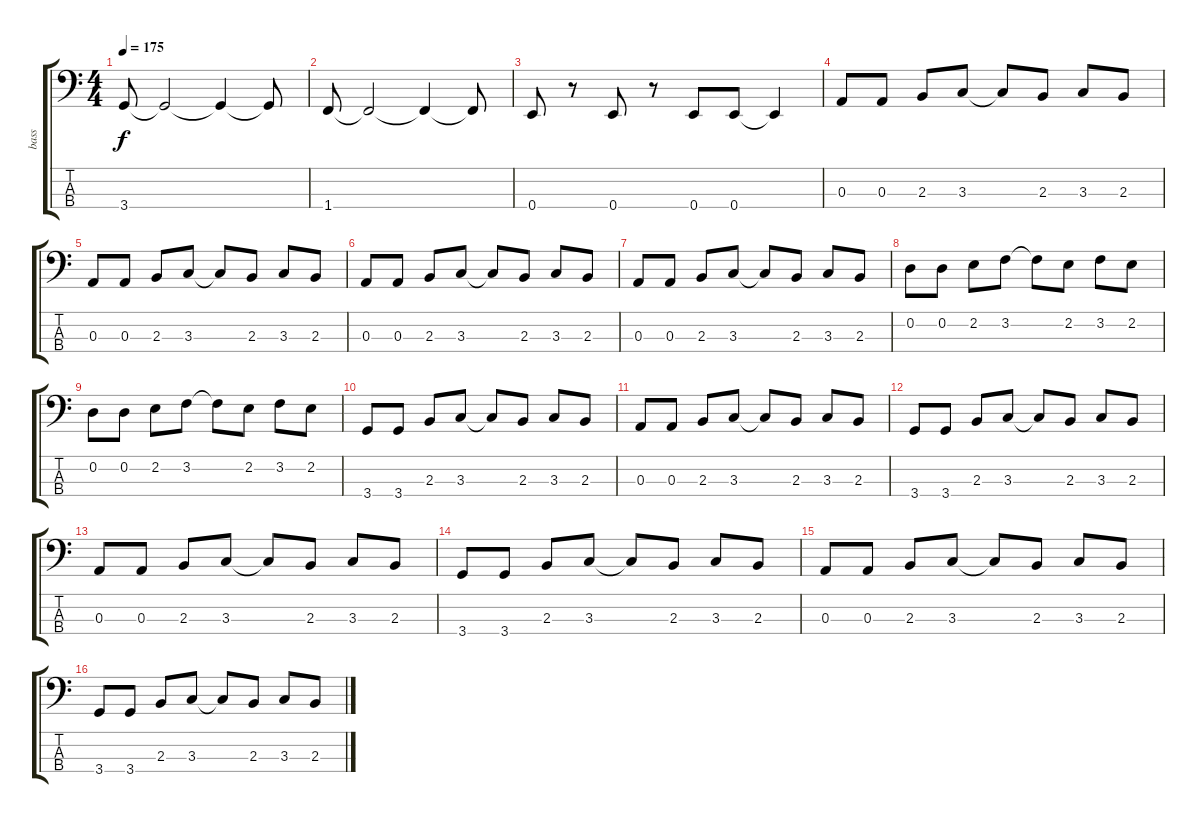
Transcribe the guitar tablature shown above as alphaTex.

\track ("bass" "bass") {instrument electricbassfinger}
\staff {score tabs}
\tuning (G2 D2 A1 E1) {hide}
\ts (4 4)
\tempo 175
\clef f4
\ks c
3.4.8{dy f} 3.4{t}.2 3.4{t}.4 3.4{t}.8 |
1.4.8 1.4{t}.2 1.4{t}.4 1.4{t}.8 |
0.4.8 r.8 0.4.8 r.8 0.4.8 0.4.8 0.4{t}.4 |
0.3.8 0.3.8 2.3.8 3.3.8 3.3{t}.8 2.3.8 3.3.8 2.3.8 |
0.3.8 0.3.8 2.3.8 3.3.8 3.3{t}.8 2.3.8 3.3.8 2.3.8 |
0.3.8 0.3.8 2.3.8 3.3.8 3.3{t}.8 2.3.8 3.3.8 2.3.8 |
0.3.8 0.3.8 2.3.8 3.3.8 3.3{t}.8 2.3.8 3.3.8 2.3.8 |
0.2.8 0.2.8 2.2.8 3.2.8 3.2{t}.8 2.2.8 3.2.8 2.2.8 |
0.2.8 0.2.8 2.2.8 3.2.8 3.2{t}.8 2.2.8 3.2.8 2.2.8 |
3.4.8 3.4.8 2.3.8 3.3.8 3.3{t}.8 2.3.8 3.3.8 2.3.8 |
0.3.8 0.3.8 2.3.8 3.3.8 3.3{t}.8 2.3.8 3.3.8 2.3.8 |
3.4.8 3.4.8 2.3.8 3.3.8 3.3{t}.8 2.3.8 3.3.8 2.3.8 |
0.3.8 0.3.8 2.3.8 3.3.8 3.3{t}.8 2.3.8 3.3.8 2.3.8 |
3.4.8 3.4.8 2.3.8 3.3.8 3.3{t}.8 2.3.8 3.3.8 2.3.8 |
0.3.8 0.3.8 2.3.8 3.3.8 3.3{t}.8 2.3.8 3.3.8 2.3.8 |
3.4.8 3.4.8 2.3.8 3.3.8 3.3{t}.8 2.3.8 3.3.8 2.3.8
